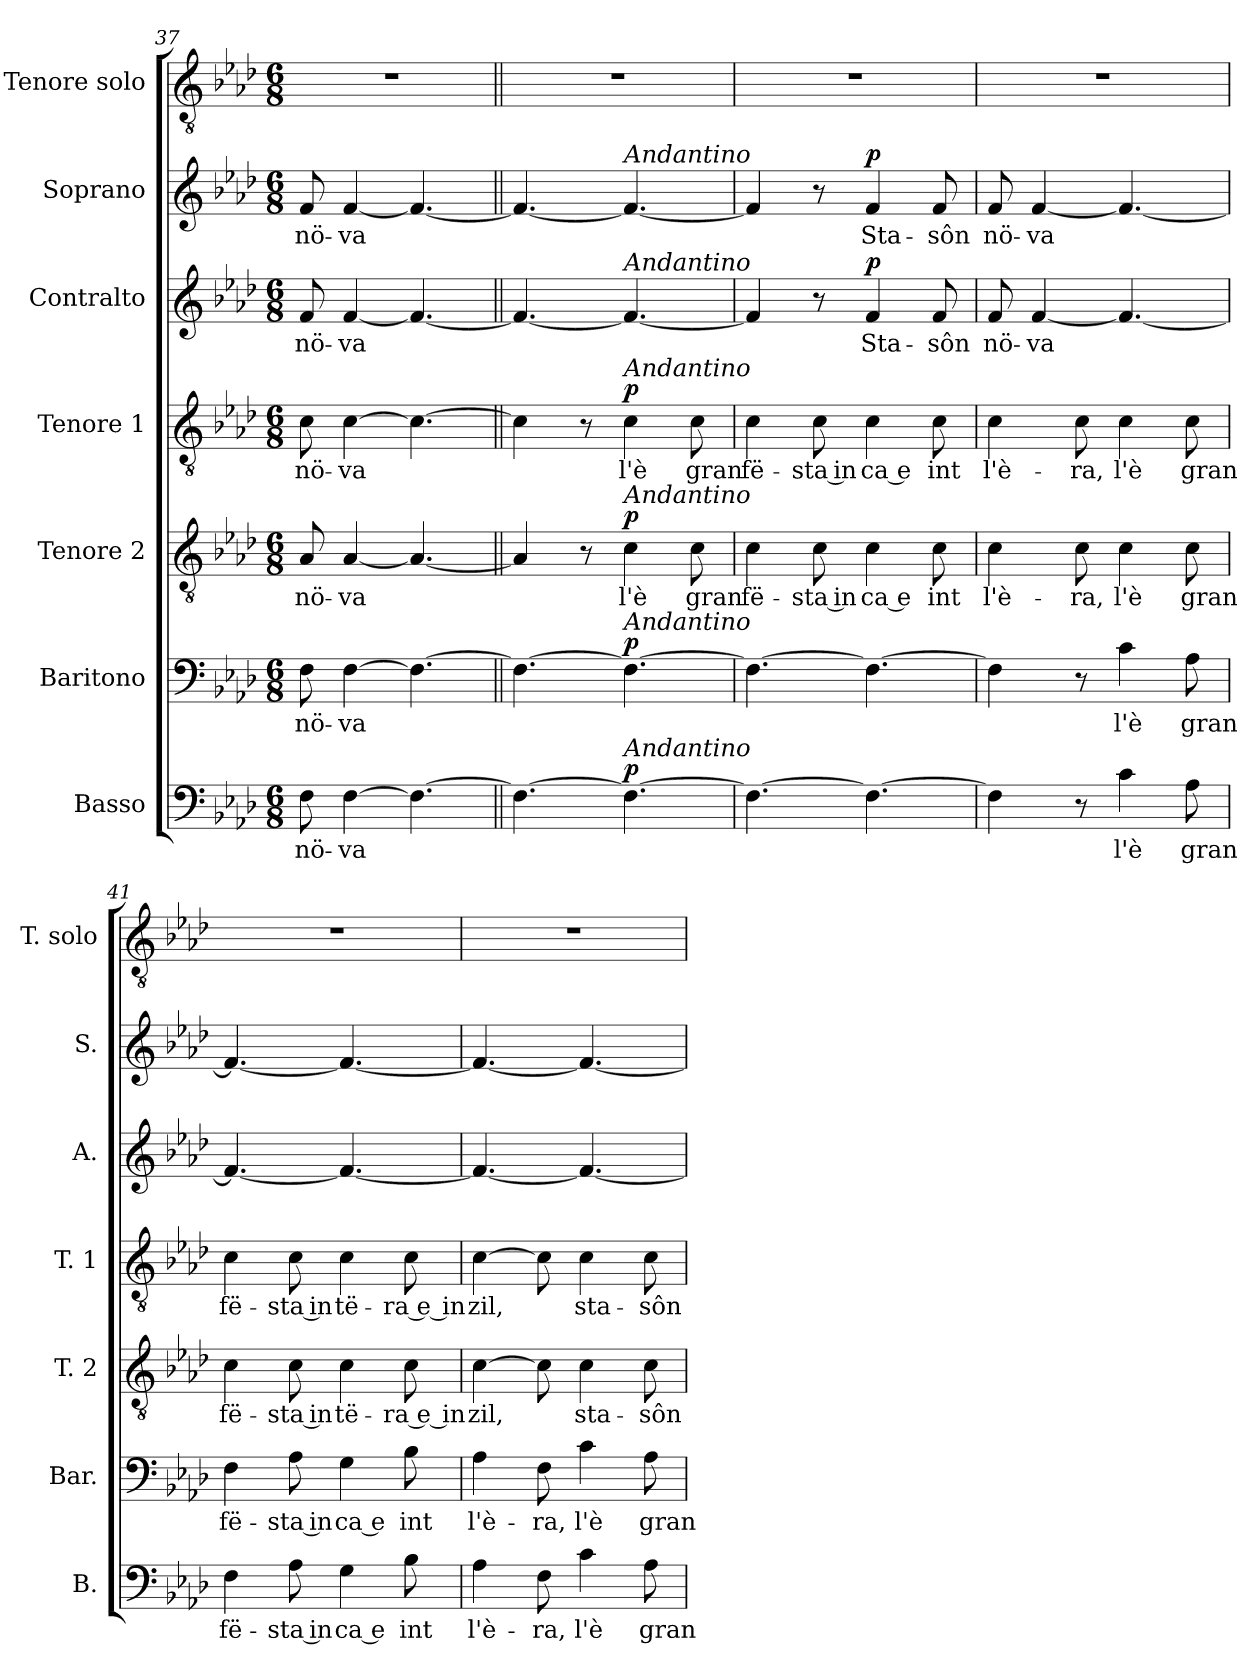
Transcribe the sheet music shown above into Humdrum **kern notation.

**kern	**text	**dynam	**kern	**text	**dynam	**kern	**text	**dynam	**kern	**text	**dynam	**kern	**text	**dynam	**kern	**text	**dynam	**kern
*part7	*part7	*part7	*part6	*part6	*part6	*part5	*part5	*part5	*part4	*part4	*part4	*part3	*part3	*part3	*part2	*part2	*part2	*part1
*staff7	*staff7	*staff7	*staff6	*staff6	*staff6	*staff5	*staff5	*staff5	*staff4	*staff4	*staff4	*staff3	*staff3	*staff3	*staff2	*staff2	*staff2	*staff1
*I"Basso	*	*	*I"Baritono	*	*	*I"Tenore 2	*	*	*I"Tenore 1	*	*	*I"Contralto	*	*	*I"Soprano	*	*	*I"Tenore solo
*I'B.	*	*	*I'Bar.	*	*	*I'T. 2	*	*	*I'T. 1	*	*	*I'A.	*	*	*I'S.	*	*	*I'T. solo
*clefF4	*	*	*clefF4	*	*	*clefGv2	*	*	*clefGv2	*	*	*clefG2	*	*	*clefG2	*	*	*clefGv2
*k[b-e-a-d-]	*	*	*k[b-e-a-d-]	*	*	*k[b-e-a-d-]	*	*	*k[b-e-a-d-]	*	*	*k[b-e-a-d-]	*	*	*k[b-e-a-d-]	*	*	*k[b-e-a-d-]
*M6/8	*	*	*M6/8	*	*	*M6/8	*	*	*M6/8	*	*	*M6/8	*	*	*M6/8	*	*	*M6/8
=37	=37	=37	=37	=37	=37	=37	=37	=37	=37	=37	=37	=37	=37	=37	=37	=37	=37	=37
!	!LO:LY:b	!	!	!LO:LY:b	!	!	!LO:LY:b	!	!	!LO:LY:b	!	!	!LO:LY:b	!	!	!LO:LY:b	!	!
8F\	nö-	.	8F\	nö-	.	8A-/	nö-	.	8c\	nö-	.	8f/	nö-	.	8f/	nö-	.	2.r
!	!LO:LY:b	!	!	!LO:LY:b	!	!	!LO:LY:b	!	!	!LO:LY:b	!	!	!LO:LY:b	!	!	!LO:LY:b	!	!
[4F\	-va	.	[4F\	-va	.	[4A-/	-va	.	[4c\	-va	.	[4f/	-va	.	[4f/	-va	.	.
4.F\_	.	.	4.F\_	.	.	4.A-/_	.	.	4.c\_	.	.	4.f/_	.	.	4.f/_	.	.	.
=38||	=38||	=38||	=38||	=38||	=38||	=38||	=38||	=38||	=38||	=38||	=38||	=38||	=38||	=38||	=38||	=38||	=38||	=38||
*	*	*	*	*	*	*	*	*	*	*	*	*	*	*	*	*	*	*^
4.F\_	.	.	4.F\_	.	.	4A-/]	.	.	4c\]	.	.	4.f/_	.	.	4.f/_	.	.	2.r	4.ryy
.	.	.	.	.	.	8r	.	.	8r	.	.	.	.	.	.	.	.	.	.
*	*	*	*	*	*	*	*	*	*	*	*	*	*	*	*	*	*	*MM104	*
!	!	!	!	!	!	!	!	!	!	!	!	!	!	!	!LO:TX:a:i:t=Andantino	!	!	!	!
!	!	!	!	!	!	!	!	!	!	!	!	!LO:TX:a:i:t=Andantino	!	!	!	!	!	!	!
!	!	!	!	!	!	!	!	!	!LO:TX:a:i:t=Andantino	!	!	!	!	!	!	!	!	!	!
!	!	!	!	!	!	!LO:TX:a:i:t=Andantino	!	!	!	!	!	!	!	!	!	!	!	!	!
!	!	!	!LO:TX:a:i:t=Andantino	!	!	!	!	!	!	!	!	!	!	!	!	!	!	!	!
!LO:TX:a:i:t=Andantino	!	!	!	!	!	!	!	!	!	!	!	!	!	!	!	!	!	!	!
!	!	!LO:DY:a	!	!	!LO:DY:a	!	!LO:LY:b	!LO:DY:a	!	!LO:LY:b	!LO:DY:a	!	!	!	!	!	!	!	!
4.F\_	.	p	4.F\_	.	p	4c\	l'è	p	4c\	l'è	p	4.f/_	.	.	4.f/_	.	.	.	4.ryy
!	!	!	!	!	!	!	!LO:LY:b	!	!	!LO:LY:b	!	!	!	!	!	!	!	!	!
.	.	.	.	.	.	8c\	gran	.	8c\	gran	.	.	.	.	.	.	.	.	.
!!LO:LB:g=z
=39	=39	=39	=39	=39	=39	=39	=39	=39	=39	=39	=39	=39	=39	=39	=39	=39	=39	=39	=39
!	!	!	!	!	!	!	!LO:LY:b	!	!	!LO:LY:b	!	!	!	!	!	!	!	!	!
*	*	*	*	*	*	*	*	*	*	*	*	*	*	*	*	*	*	*v	*v
4.F\_	.	.	4.F\_	.	.	4c\	fë-	.	4c\	fë-	.	4f/]	.	.	4f/]	.	.	2.r
!	!	!	!	!	!	!	!LO:LY:b	!	!	!LO:LY:b	!	!	!	!	!	!	!	!
.	.	.	.	.	.	8c\	-sta in	.	8c\	-sta in	.	8r	.	.	8r	.	.	.
!	!	!	!	!	!	!	!LO:LY:b	!	!	!LO:LY:b	!	!	!LO:LY:b	!LO:DY:a	!	!LO:LY:b	!LO:DY:a	!
4.F\_	.	.	4.F\_	.	.	4c\	ca e	.	4c\	ca e	.	4f/	Sta-	p	4f/	Sta-	p	.
!	!	!	!	!	!	!	!LO:LY:b	!	!	!LO:LY:b	!	!	!LO:LY:b	!	!	!LO:LY:b	!	!
.	.	.	.	.	.	8c\	int	.	8c\	int	.	8f/	-sôn	.	8f/	-sôn	.	.
=40	=40	=40	=40	=40	=40	=40	=40	=40	=40	=40	=40	=40	=40	=40	=40	=40	=40	=40
!	!	!	!	!	!	!	!LO:LY:b	!	!	!LO:LY:b	!	!	!LO:LY:b	!	!	!LO:LY:b	!	!
4F\]	.	.	4F\]	.	.	4c\	l'è-	.	4c\	l'è-	.	8f/	nö-	.	8f/	nö-	.	2.r
!	!	!	!	!	!	!	!	!	!	!	!	!	!LO:LY:b	!	!	!LO:LY:b	!	!
.	.	.	.	.	.	.	.	.	.	.	.	[4f/	-va	.	[4f/	-va	.	.
!	!	!	!	!	!	!	!LO:LY:b	!	!	!LO:LY:b	!	!	!	!	!	!	!	!
8r	.	.	8r	.	.	8c\	-ra,	.	8c\	-ra,	.	.	.	.	.	.	.	.
!	!LO:LY:b	!	!	!LO:LY:b	!	!	!LO:LY:b	!	!	!LO:LY:b	!	!	!	!	!	!	!	!
4c\	l'è	.	4c\	l'è	.	4c\	l'è	.	4c\	l'è	.	4.f/_	.	.	4.f/_	.	.	.
!	!LO:LY:b	!	!	!LO:LY:b	!	!	!LO:LY:b	!	!	!LO:LY:b	!	!	!	!	!	!	!	!
8A-\	gran	.	8A-\	gran	.	8c\	gran	.	8c\	gran	.	.	.	.	.	.	.	.
=41	=41	=41	=41	=41	=41	=41	=41	=41	=41	=41	=41	=41	=41	=41	=41	=41	=41	=41
!	!LO:LY:b	!	!	!LO:LY:b	!	!	!LO:LY:b	!	!	!LO:LY:b	!	!	!	!	!	!	!	!
4F\	fë-	.	4F\	fë-	.	4c\	fë-	.	4c\	fë-	.	4.f/_	.	.	4.f/_	.	.	2.r
!	!LO:LY:b	!	!	!LO:LY:b	!	!	!LO:LY:b	!	!	!LO:LY:b	!	!	!	!	!	!	!	!
8A-\	-sta in	.	8A-\	-sta in	.	8c\	-sta in	.	8c\	-sta in	.	.	.	.	.	.	.	.
!	!LO:LY:b	!	!	!LO:LY:b	!	!	!LO:LY:b	!	!	!LO:LY:b	!	!	!	!	!	!	!	!
4G\	ca e	.	4G\	ca e	.	4c\	të-	.	4c\	të-	.	4.f/_	.	.	4.f/_	.	.	.
!	!LO:LY:b	!	!	!LO:LY:b	!	!	!LO:LY:b	!	!	!LO:LY:b	!	!	!	!	!	!	!	!
8B-\	int	.	8B-\	int	.	8c\	-ra e in	.	8c\	-ra e in	.	.	.	.	.	.	.	.
=42	=42	=42	=42	=42	=42	=42	=42	=42	=42	=42	=42	=42	=42	=42	=42	=42	=42	=42
!	!LO:LY:b	!	!	!LO:LY:b	!	!	!LO:LY:b	!	!	!LO:LY:b	!	!	!	!	!	!	!	!
4A-\	l'è-	.	4A-\	l'è-	.	[4c\	zil,	.	[4c\	zil,	.	4.f/_	.	.	4.f/_	.	.	2.r
!	!LO:LY:b	!	!	!LO:LY:b	!	!	!	!	!	!	!	!	!	!	!	!	!	!
8F\	-ra,	.	8F\	-ra,	.	8c\]	.	.	8c\]	.	.	.	.	.	.	.	.	.
!	!LO:LY:b	!	!	!LO:LY:b	!	!	!LO:LY:b	!	!	!LO:LY:b	!	!	!	!	!	!	!	!
4c\	l'è	.	4c\	l'è	.	4c\	sta-	.	4c\	sta-	.	4.f/_	.	.	4.f/_	.	.	.
!	!LO:LY:b	!	!	!LO:LY:b	!	!	!LO:LY:b	!	!	!LO:LY:b	!	!	!	!	!	!	!	!
8A-\	gran	.	8A-\	gran	.	8c\	-sôn	.	8c\	-sôn	.	.	.	.	.	.	.	.
=	=	=	=	=	=	=	=	=	=	=	=	=	=	=	=	=	=	=
*-	*-	*-	*-	*-	*-	*-	*-	*-	*-	*-	*-	*-	*-	*-	*-	*-	*-	*-
